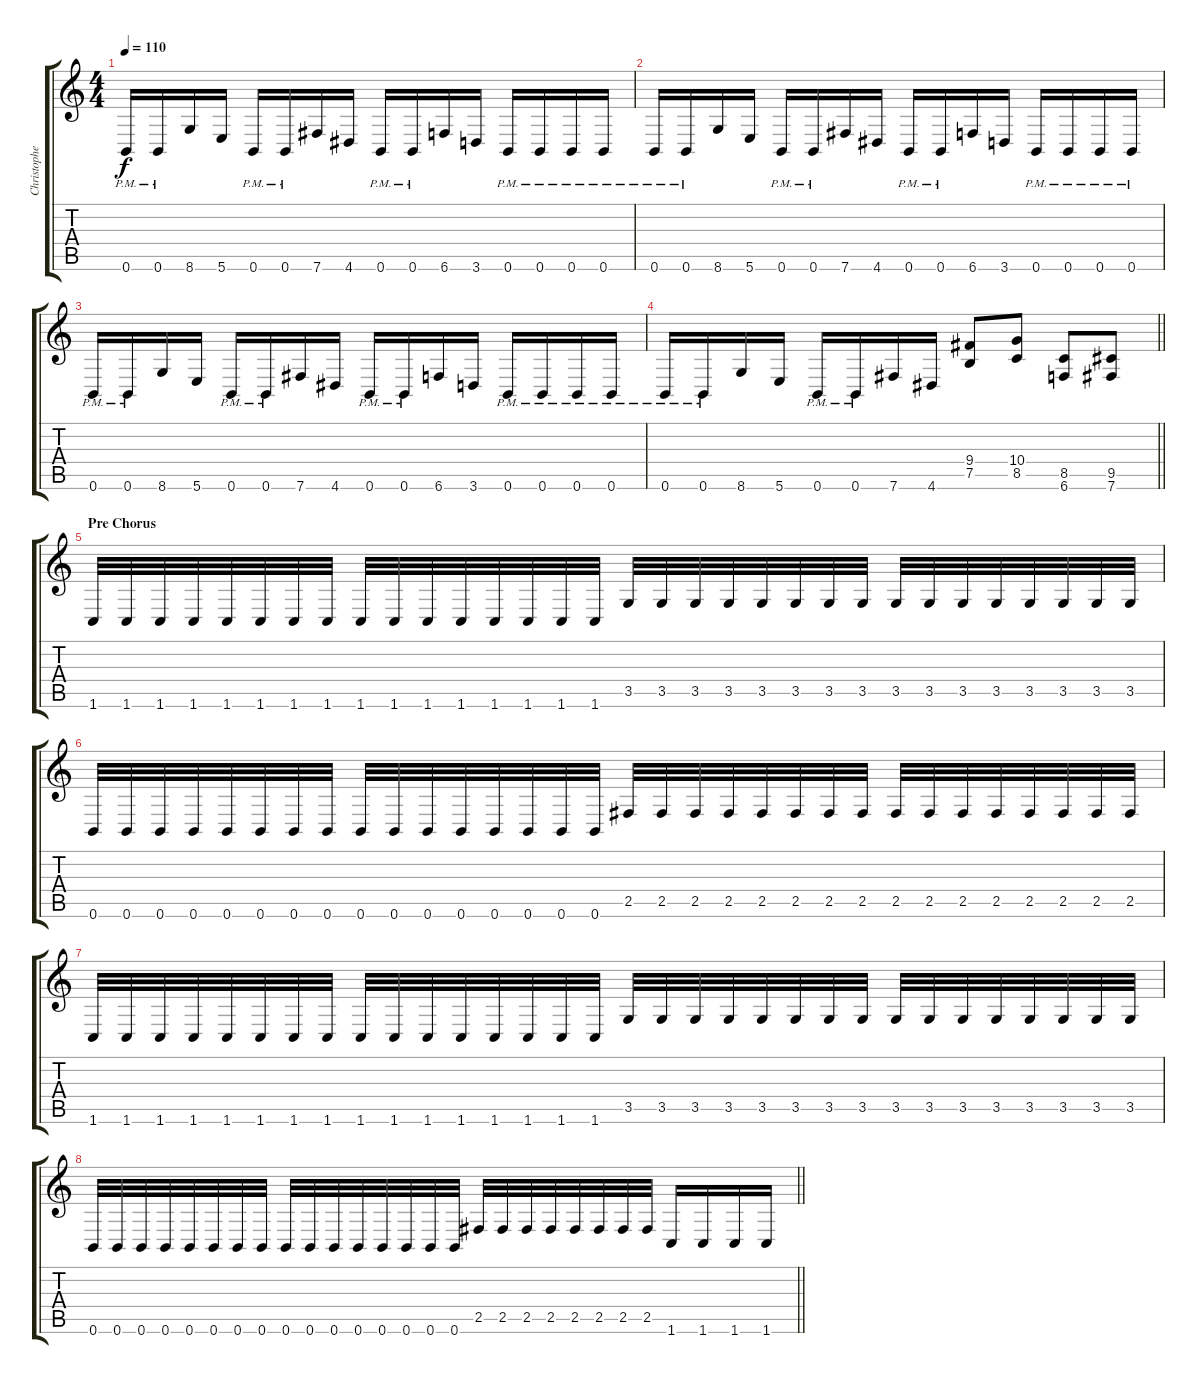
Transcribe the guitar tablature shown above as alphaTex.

\track ("Christopher Amott" "Christophe") {instrument distortionguitar}
\staff {score tabs}
\tuning (B3 Gb3 D3 A2 E2 B1) {hide}
\ts (4 4)
\tempo 110
\clef g2
\ks c
0.6{pm}.16{dy f} 0.6{pm}.16 8.6.16 5.6.16 0.6{pm}.16 0.6{pm}.16 7.6.16 4.6.16 0.6{pm}.16 0.6{pm}.16 6.6.16 3.6.16 0.6{pm}.16 0.6{pm}.16 0.6{pm}.16 0.6{pm}.16 |
0.6{pm}.16 0.6{pm}.16 8.6.16 5.6.16 0.6{pm}.16 0.6{pm}.16 7.6.16 4.6.16 0.6{pm}.16 0.6{pm}.16 6.6.16 3.6.16 0.6{pm}.16 0.6{pm}.16 0.6{pm}.16 0.6{pm}.16 |
0.6{pm}.16 0.6{pm}.16 8.6.16 5.6.16 0.6{pm}.16 0.6{pm}.16 7.6.16 4.6.16 0.6{pm}.16 0.6{pm}.16 6.6.16 3.6.16 0.6{pm}.16 0.6{pm}.16 0.6{pm}.16 0.6{pm}.16 |
\barLineRight lightlight
0.6{pm}.16 0.6{pm}.16 8.6.16 5.6.16 0.6{pm}.16 0.6{pm}.16 7.6.16 4.6.16 (9.4 7.5).8 (10.4 8.5).8 (8.5 6.6).8 (9.5 7.6).8 |
\section ("" "Pre Chorus")
1.6.32 1.6.32 1.6.32 1.6.32 1.6.32 1.6.32 1.6.32 1.6.32 1.6.32 1.6.32 1.6.32 1.6.32 1.6.32 1.6.32 1.6.32 1.6.32 3.5.32 3.5.32 3.5.32 3.5.32 3.5.32 3.5.32 3.5.32 3.5.32 3.5.32 3.5.32 3.5.32 3.5.32 3.5.32 3.5.32 3.5.32 3.5.32 |
0.6.32 0.6.32 0.6.32 0.6.32 0.6.32 0.6.32 0.6.32 0.6.32 0.6.32 0.6.32 0.6.32 0.6.32 0.6.32 0.6.32 0.6.32 0.6.32 2.5.32 2.5.32 2.5.32 2.5.32 2.5.32 2.5.32 2.5.32 2.5.32 2.5.32 2.5.32 2.5.32 2.5.32 2.5.32 2.5.32 2.5.32 2.5.32 |
1.6.32 1.6.32 1.6.32 1.6.32 1.6.32 1.6.32 1.6.32 1.6.32 1.6.32 1.6.32 1.6.32 1.6.32 1.6.32 1.6.32 1.6.32 1.6.32 3.5.32 3.5.32 3.5.32 3.5.32 3.5.32 3.5.32 3.5.32 3.5.32 3.5.32 3.5.32 3.5.32 3.5.32 3.5.32 3.5.32 3.5.32 3.5.32 |
\barLineRight lightlight
0.6.32 0.6.32 0.6.32 0.6.32 0.6.32 0.6.32 0.6.32 0.6.32 0.6.32 0.6.32 0.6.32 0.6.32 0.6.32 0.6.32 0.6.32 0.6.32 2.5.32 2.5.32 2.5.32 2.5.32 2.5.32 2.5.32 2.5.32 2.5.32 1.6.16 1.6.16 1.6.16 1.6.16
